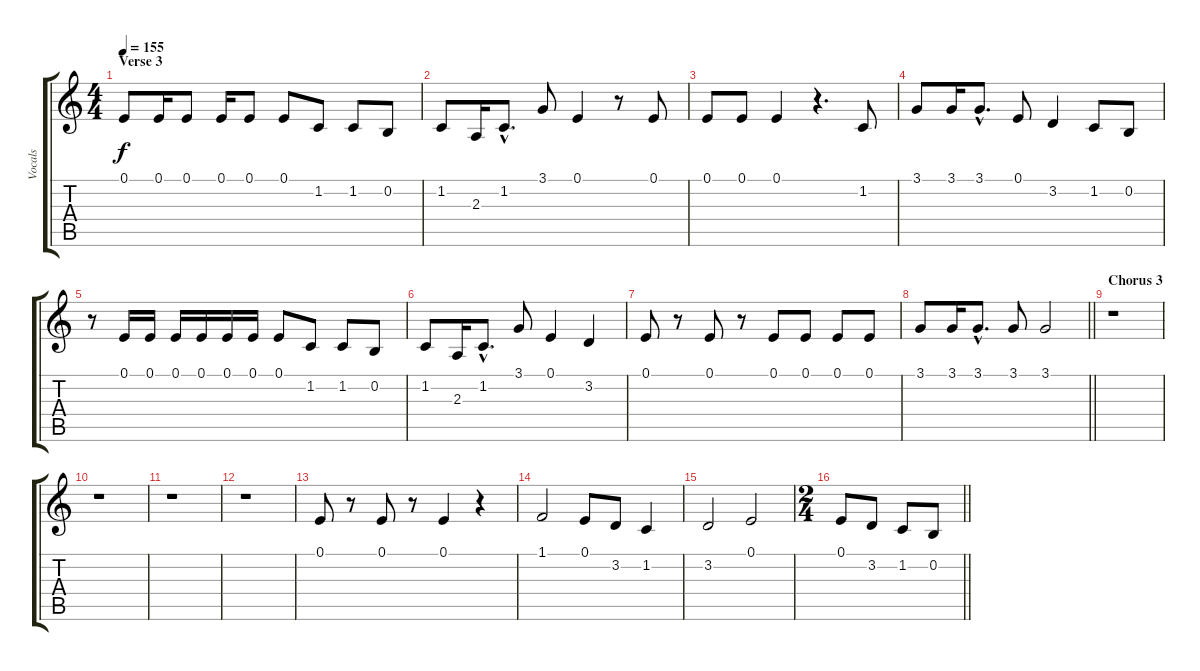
\track ("Vocals" "Vocals") {instrument sopranosax}
\staff {score tabs}
\tuning (E4 B3 G3 D3 A2 E2) {hide}
\ts (4 4)
\section ("" "Verse 3")
\tempo 155
\clef g2
\ks c
0.1.8{dy f} 0.1.16 0.1.8 0.1.16 0.1.8 0.1.8 1.2.8 1.2.8 0.2.8 |
1.2.8 2.3.16 1.2{hac}.8{d} 3.1.8 0.1.4 r.8 0.1.8 |
0.1.8 0.1.8 0.1.4 r.4{d} 1.2.8 |
3.1.8 3.1.16 3.1{hac}.8{d} 0.1.8 3.2.4 1.2.8 0.2.8 |
r.8 0.1.16 0.1.16 0.1.16 0.1.16 0.1.16 0.1.16 0.1.8 1.2.8 1.2.8 0.2.8 |
1.2.8 2.3.16 1.2{hac}.8{d} 3.1.8 0.1.4 3.2.4 |
0.1.8 r.8 0.1.8 r.8 0.1.8 0.1.8 0.1.8 0.1.8 |
\barLineRight lightlight
3.1.8 3.1.16 3.1{hac}.8{d} 3.1.8 3.1.2 |
\section ("" "Chorus 3")
r.1 |
r.1 |
r.1 |
r.1 |
0.1.8 r.8 0.1.8 r.8 0.1.4 r.4 |
1.1.2 0.1.8 3.2.8 1.2.4 |
3.2.2 0.1.2 |
\ts (2 4)
\barLineRight lightlight
0.1.8 3.2.8 1.2.8 0.2.8
